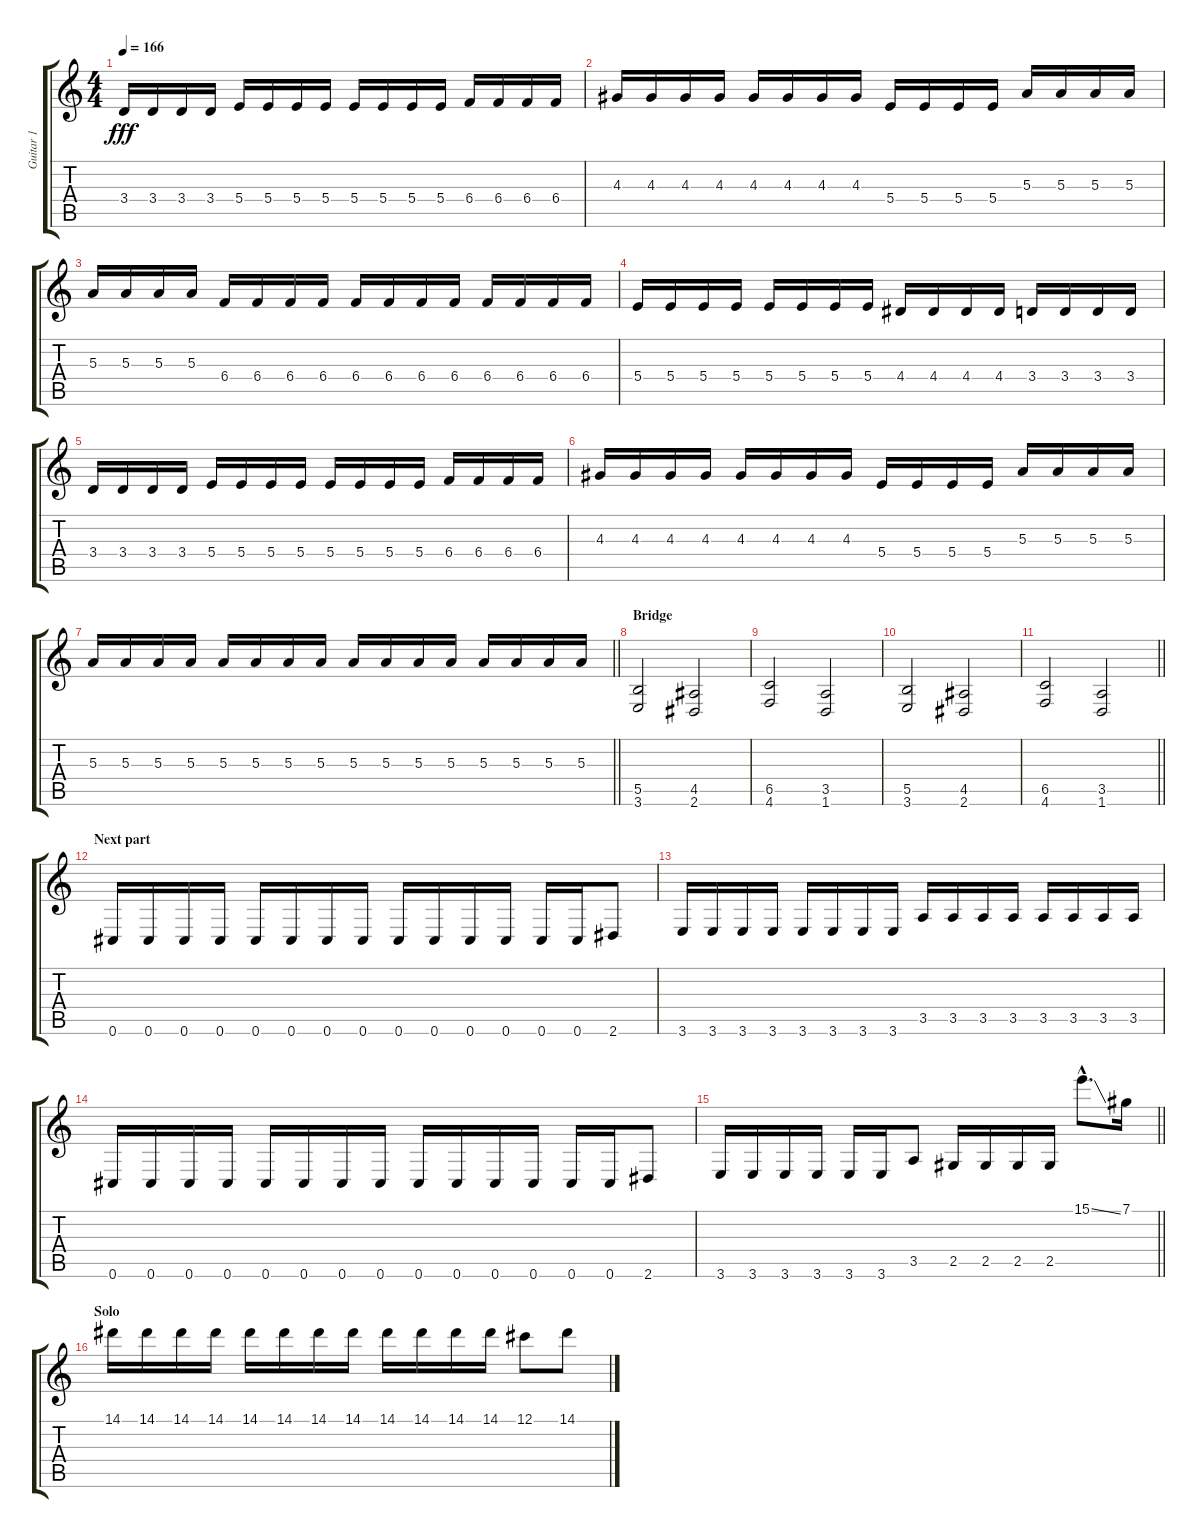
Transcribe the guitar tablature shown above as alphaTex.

\track ("Guitar 1" "Guitar 1") {instrument distortionguitar}
\staff {score tabs}
\tuning (Db4 Ab3 E3 B2 Gb2 Db2) {hide}
\ts (4 4)
\tempo 166
\clef g2
\ks c
3.4.16{dy fff} 3.4.16 3.4.16 3.4.16 5.4.16 5.4.16 5.4.16 5.4.16 5.4.16 5.4.16 5.4.16 5.4.16 6.4.16 6.4.16 6.4.16 6.4.16 |
4.3.16 4.3.16 4.3.16 4.3.16 4.3.16 4.3.16 4.3.16 4.3.16 5.4.16 5.4.16 5.4.16 5.4.16 5.3.16 5.3.16 5.3.16 5.3.16 |
5.3.16 5.3.16 5.3.16 5.3.16 6.4.16 6.4.16 6.4.16 6.4.16 6.4.16 6.4.16 6.4.16 6.4.16 6.4.16 6.4.16 6.4.16 6.4.16 |
5.4.16 5.4.16 5.4.16 5.4.16 5.4.16 5.4.16 5.4.16 5.4.16 4.4.16 4.4.16 4.4.16 4.4.16 3.4.16 3.4.16 3.4.16 3.4.16 |
3.4.16 3.4.16 3.4.16 3.4.16 5.4.16 5.4.16 5.4.16 5.4.16 5.4.16 5.4.16 5.4.16 5.4.16 6.4.16 6.4.16 6.4.16 6.4.16 |
4.3.16 4.3.16 4.3.16 4.3.16 4.3.16 4.3.16 4.3.16 4.3.16 5.4.16 5.4.16 5.4.16 5.4.16 5.3.16 5.3.16 5.3.16 5.3.16 |
\barLineRight lightlight
5.3.16 5.3.16 5.3.16 5.3.16 5.3.16 5.3.16 5.3.16 5.3.16 5.3.16 5.3.16 5.3.16 5.3.16 5.3.16 5.3.16 5.3.16 5.3.16 |
\section ("" "Bridge")
(5.5 3.6).2 (4.5 2.6).2 |
(6.5 4.6).2 (3.5 1.6).2 |
(5.5 3.6).2 (4.5 2.6).2 |
\barLineRight lightlight
(6.5 4.6).2 (3.5 1.6).2 |
\section ("" "Next part")
0.6.16 0.6.16 0.6.16 0.6.16 0.6.16 0.6.16 0.6.16 0.6.16 0.6.16 0.6.16 0.6.16 0.6.16 0.6.16 0.6.16 2.6.8 |
3.6.16 3.6.16 3.6.16 3.6.16 3.6.16 3.6.16 3.6.16 3.6.16 3.5.16 3.5.16 3.5.16 3.5.16 3.5.16 3.5.16 3.5.16 3.5.16 |
0.6.16 0.6.16 0.6.16 0.6.16 0.6.16 0.6.16 0.6.16 0.6.16 0.6.16 0.6.16 0.6.16 0.6.16 0.6.16 0.6.16 2.6.8 |
\barLineRight lightlight
3.6.16 3.6.16 3.6.16 3.6.16 3.6.16 3.6.16 3.5.8 2.5.16 2.5.16 2.5.16 2.5.16 15.1{ss hac}.8{d} 7.1.16 |
\section ("" "Solo")
14.1.16 14.1.16 14.1.16 14.1.16 14.1.16 14.1.16 14.1.16 14.1.16 14.1.16 14.1.16 14.1.16 14.1.16 12.1.8 14.1.8
